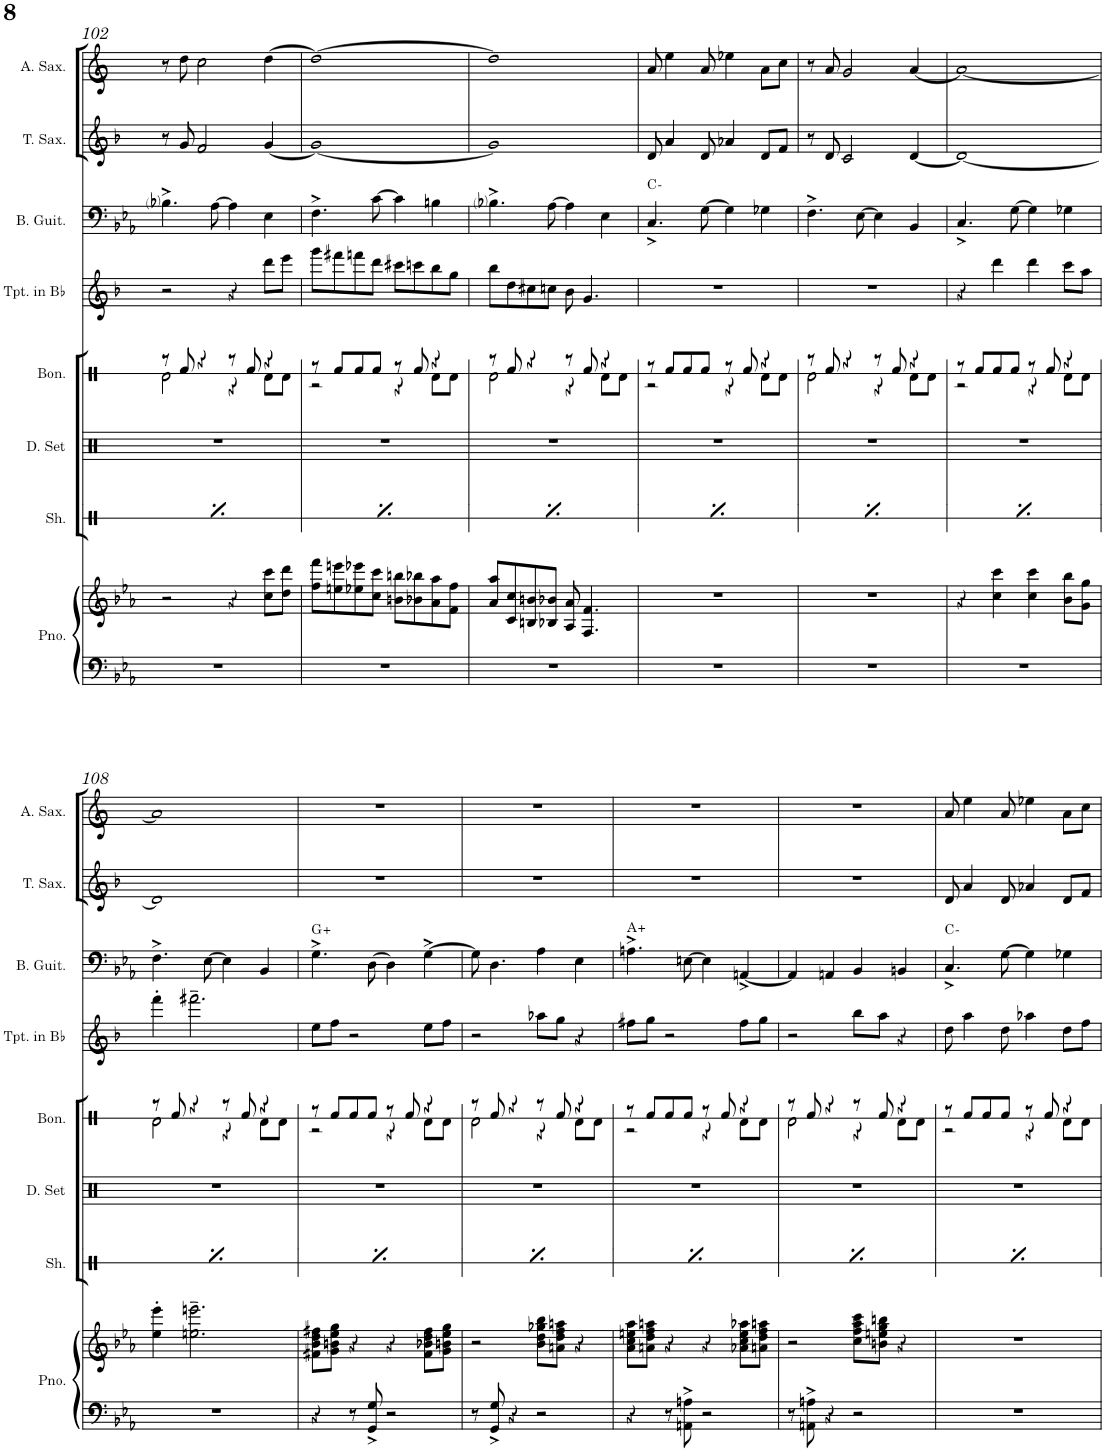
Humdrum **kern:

**kern	**kern	**kern	**kern	**kern	**kern	**kern	**harte	**kern	**kern
*part8	*part8	*part7	*part6	*part5	*part4	*part3	*part3	*part2	*part1
*staff9	*staff8	*staff7	*staff6	*staff5	*staff4	*staff3	*	*staff2	*staff1
*I"Piano	*	*I"Shaker	*I"Drumset	*I"Bongos	*I"Trumpet in Bb	*I"Bass Guitar	*	*I"Tenor Saxophone	*I"Alto Saxophone
*I'Pno.	*	*I'Sh.	*I'D. Set	*I'Bon.	*I'Tpt. in Bb	*I'B. Guit.	*	*I'T. Sax.	*I'A. Sax.
!!LO:PB:g=z
*clefF4	*clefG2	*clefX	*clefX	*clefX	*clefG2	*clefF4	*	*clefG2	*clefG2
*	*	*	*	*	*Trd1c2	*Trd7c12	*	*Trd8c14	*Trd5c9
*k[b-e-a-]	*k[b-e-a-]	*k[]	*k[]	*k[]	*k[b-]	*k[b-e-a-]	*	*k[b-]	*k[]
*M4/4	*M4/4	*M4/4	*M4/4	*M4/4	*M4/4	*M4/4	*	*M4/4	*M4/4
=102	=102	=102	=102	=102	=102	=102	=102	=102	=102
*	*	*	*	*^	*	*	*	*	*
1r	2r	4Re/	1r	8r	2Rd\	2r	4.B-i^\	.	8r	8r
.	.	.	.	8Rf/	.	.	.	.	8g/	8dd\
.	.	8Re/L	.	4r	.	.	.	.	2f/	2cc\
.	.	8Re/J	.	.	.	.	[8A-\	.	.	.
.	4r	4Re/	.	8r	4r	4r	4A-\]	.	.	.
.	.	.	.	8Rf/	.	.	.	.	.	.
.	8cc\ 8ccc\L	8Re/L	.	4r	8Rd\L	8ddd\L	4E-\	.	[4g/	[4dd\
.	8dd\ 8ddd\J	8Re/J	.	.	8Rd\J	8eee\J	.	.	.	.
=103	=103	=103	=103	=103	=103	=103	=103	=103	=103	=103
1r	8ff\ 8fff\L	4Re/	1r	8r	2r	8ggg\L	4.F^\	.	1g_	1dd_
.	8een\ 8eeen\	.	.	8Rf/L	.	8fff#X\	.	.	.	.
.	8ee-X\ 8eee-X\	8Re/L	.	8Rf/	.	8fffn\	.	.	.	.
.	8cc\ 8ccc\J	8Re/J	.	8Rf/J	.	8ddd\J	[8c\	.	.	.
.	8bn\ 8bbn\L	4Re/	.	8r	4r	8ccc#X\L	4c\]	.	.	.
.	8b-X\ 8bb-X\	.	.	8Rf/	.	8cccn\	.	.	.	.
.	8a-\ 8aa-\	8Re/L	.	4r	8Rd\L	8bb-\	4Bn\	.	.	.
.	8f\ 8ff\J	8Re/J	.	.	8Rd\J	8gg\J	.	.	.	.
=104	=104	=104	=104	=104	=104	=104	=104	=104	=104	=104
1r	8a-/ 8aa-/L	4Re/	1r	8r	2Rd\	8bb-\L	4.B-i^\	.	1g]	1dd]
.	8c/ 8cc/	.	.	8Rf/	.	8dd\	.	.	.	.
.	8Bn/ 8bn/	8Re/L	.	4r	.	8cc#X\	.	.	.	.
.	8B-X/ 8b-X/J	8Re/J	.	.	.	8ccn\J	[8A-\	.	.	.
.	8A-/ 8a-/	4Re/	.	8r	4r	8b-\	4A-\]	.	.	.
.	4.F/ 4.f/	.	.	8Rf/	.	4.g/	.	.	.	.
.	.	8Re/L	.	4r	8Rd\L	.	4E-\	.	.	.
.	.	8Re/J	.	.	8Rd\J	.	.	.	.	.
=105	=105	=105	=105	=105	=105	=105	=105	=105	=105	=105
1r	1r	4Re/	1r	8r	2r	1r	4.C^/	C:min	8d/	8a/
.	.	.	.	8Rf/L	.	.	.	.	4a/	4ee\
.	.	8Re/L	.	8Rf/	.	.	.	.	.	.
.	.	8Re/J	.	8Rf/J	.	.	[8G\	.	8d/	8a/
.	.	4Re/	.	8r	4r	.	4G\]	.	4a-X/	4ee-X\
.	.	.	.	8Rf/	.	.	.	.	.	.
.	.	8Re/L	.	4r	8Rd\L	.	4G-X\	.	8d/L	8a\L
.	.	8Re/J	.	.	8Rd\J	.	.	.	8f/J	8cc\J
=106	=106	=106	=106	=106	=106	=106	=106	=106	=106	=106
1r	1r	4Re/	1r	8r	2Rd\	1r	4.F^\	.	8r	8r
.	.	.	.	8Rf/	.	.	.	.	8d/	8a/
.	.	8Re/L	.	4r	.	.	.	.	2c/	2g/
.	.	8Re/J	.	.	.	.	[8E-\	.	.	.
.	.	4Re/	.	8r	4r	.	4E-\]	.	.	.
.	.	.	.	8Rf/	.	.	.	.	.	.
.	.	8Re/L	.	4r	8Rd\L	.	4BB-/	.	[4d/	[4a/
.	.	8Re/J	.	.	8Rd\J	.	.	.	.	.
=107	=107	=107	=107	=107	=107	=107	=107	=107	=107	=107
1r	4r	4Re/	1r	8r	2r	4r	4.C^/	.	1d_	1a_
.	.	.	.	8Rf/L	.	.	.	.	.	.
.	4cc\ 4ccc\	8Re/L	.	8Rf/	.	4ddd\	.	.	.	.
.	.	8Re/J	.	8Rf/J	.	.	[8G\	.	.	.
.	4cc\ 4ccc\	4Re/	.	8r	4r	4ddd\	4G\]	.	.	.
.	.	.	.	8Rf/	.	.	.	.	.	.
.	8b-\ 8bb-\L	8Re/L	.	4r	8Rd\L	8ccc\L	4G-X\	.	.	.
.	8g\ 8gg\J	8Re/J	.	.	8Rd\J	8aa\J	.	.	.	.
!!LO:LB:g=z
=108	=108	=108	=108	=108	=108	=108	=108	=108	=108	=108
1r	4ee-\' 4eee-\'	4Re/	1r	8r	2Rd\	4fff'\	4.F^\	.	1d]	1a]
.	.	.	.	8Rf/	.	.	.	.	.	.
.	2.een\~ 2.eeen\~	8Re/L	.	4r	.	2.fff#X~\	.	.	.	.
.	.	8Re/J	.	.	.	.	[8E-\	.	.	.
.	.	4Re/	.	8r	4r	.	4E-\]	.	.	.
.	.	.	.	8Rf/	.	.	.	.	.	.
.	.	8Re/L	.	4r	8Rd\L	.	4BB-/	.	.	.
.	.	8Re/J	.	.	8Rd\J	.	.	.	.	.
=109	=109	=109	=109	=109	=109	=109	=109	=109	=109	=109
4r	8f#X\ 8b-\ 8dd\ 8ff#X\L	4Re/	1r	8r	2r	8ee\L	4.G^\	G:aug	1r	1r
.	8g\ 8bn\ 8ee-\ 8gg\J	.	.	8Rf/L	.	8ff\J	.	.	.	.
8r	4r	8Re/L	.	8Rf/	.	2r	.	.	.	.
8GG/^ 8G/^	.	8Re/J	.	8Rf/J	.	.	[8D\	.	.	.
2r	4r	4Re/	.	8r	4r	.	4D\]	.	.	.
.	.	.	.	8Rf/	.	.	.	.	.	.
.	8f#\ 8b-X\ 8dd\ 8ff#\L	8Re/L	.	4r	8Rd\L	8ee\L	[4G^\	.	.	.
.	8g\ 8bn\ 8ee-\ 8gg\J	8Re/J	.	.	8Rd\J	8ff\J	.	.	.	.
=110	=110	=110	=110	=110	=110	=110	=110	=110	=110	=110
8r	2r	4Re/	1r	8r	2Rd\	2r	8G\]	.	1r	1r
8GG/^ 8G/^	.	.	.	8Rf/	.	.	4.D\	.	.	.
4r	.	8Re/L	.	4r	.	.	.	.	.	.
.	.	8Re/J	.	.	.	.	.	.	.	.
2r	8b-\ 8dd\ 8gg-X\ 8bb-\L	4Re/	.	8r	4r	8aa-X\L	4A-\	.	.	.
.	8an\ 8dd\ 8ff\ 8aan\J	.	.	8Rf/	.	8gg\J	.	.	.	.
.	4r	8Re/L	.	4r	8Rd\L	4r	4E-\	.	.	.
.	.	8Re/J	.	.	8Rd\J	.	.	.	.	.
=111	=111	=111	=111	=111	=111	=111	=111	=111	=111	=111
4r	8a-\ 8cc\ 8een\ 8aa-\L	4Re/	1r	8r	2r	8ff#X\L	4.An^\	A:aug	1r	1r
.	8an\ 8dd\ 8ff\ 8aan\J	.	.	8Rf/L	.	8gg\J	.	.	.	.
8r	4r	8Re/L	.	8Rf/	.	2r	.	.	.	.
8AAn\^ 8An\^	.	8Re/J	.	8Rf/J	.	.	[8En\	.	.	.
2r	4r	4Re/	.	8r	4r	.	4E\]	.	.	.
.	.	.	.	8Rf/	.	.	.	.	.	.
.	8a-X\ 8cc\ 8ee\ 8aa-X\L	8Re/L	.	4r	8Rd\L	8ff#\L	[4AAn^/	.	.	.
.	8an\ 8dd\ 8ff\ 8aan\J	8Re/J	.	.	8Rd\J	8gg\J	.	.	.	.
=112	=112	=112	=112	=112	=112	=112	=112	=112	=112	=112
8r	2r	4Re/	1r	8r	2Rd\	2r	4AA/]	.	1r	1r
8AAn\^ 8An\^	.	.	.	8Rf/	.	.	.	.	.	.
4r	.	8Re/L	.	4r	.	.	4AAn/	.	.	.
.	.	8Re/J	.	.	.	.	.	.	.	.
2r	8cc\ 8ff\ 8aa-\ 8ccc\L	4Re/	.	8r	4r	8bb-\L	4BB-/	.	.	.
.	8bn\ 8een\ 8gg\ 8bbn\J	.	.	8Rf/	.	8aa\J	.	.	.	.
.	4r	8Re/L	.	4r	8Rd\L	4r	4BBn/	.	.	.
.	.	8Re/J	.	.	8Rd\J	.	.	.	.	.
=113	=113	=113	=113	=113	=113	=113	=113	=113	=113	=113
1r	1r	4Re/	1r	8r	2r	8dd\	4.C^/	C:min	8d/	8a/
.	.	.	.	8Rf/L	.	4aa\	.	.	4a/	4ee\
.	.	8Re/L	.	8Rf/	.	.	.	.	.	.
.	.	8Re/J	.	8Rf/J	.	8dd\	[8G\	.	8d/	8a/
.	.	4Re/	.	8r	4r	4aa-X\	4G\]	.	4a-X/	4ee-X\
.	.	.	.	8Rf/	.	.	.	.	.	.
.	.	8Re/L	.	4r	8Rd\L	8dd\L	4G-X\	.	8d/L	8a\L
.	.	8Re/J	.	.	8Rd\J	8ff\J	.	.	8f/J	8cc\J
*	*	*	*	*v	*v	*	*	*	*	*
=	=	=	=	=	=	=	=	=	=
*-	*-	*-	*-	*-	*-	*-	*-	*-	*-
